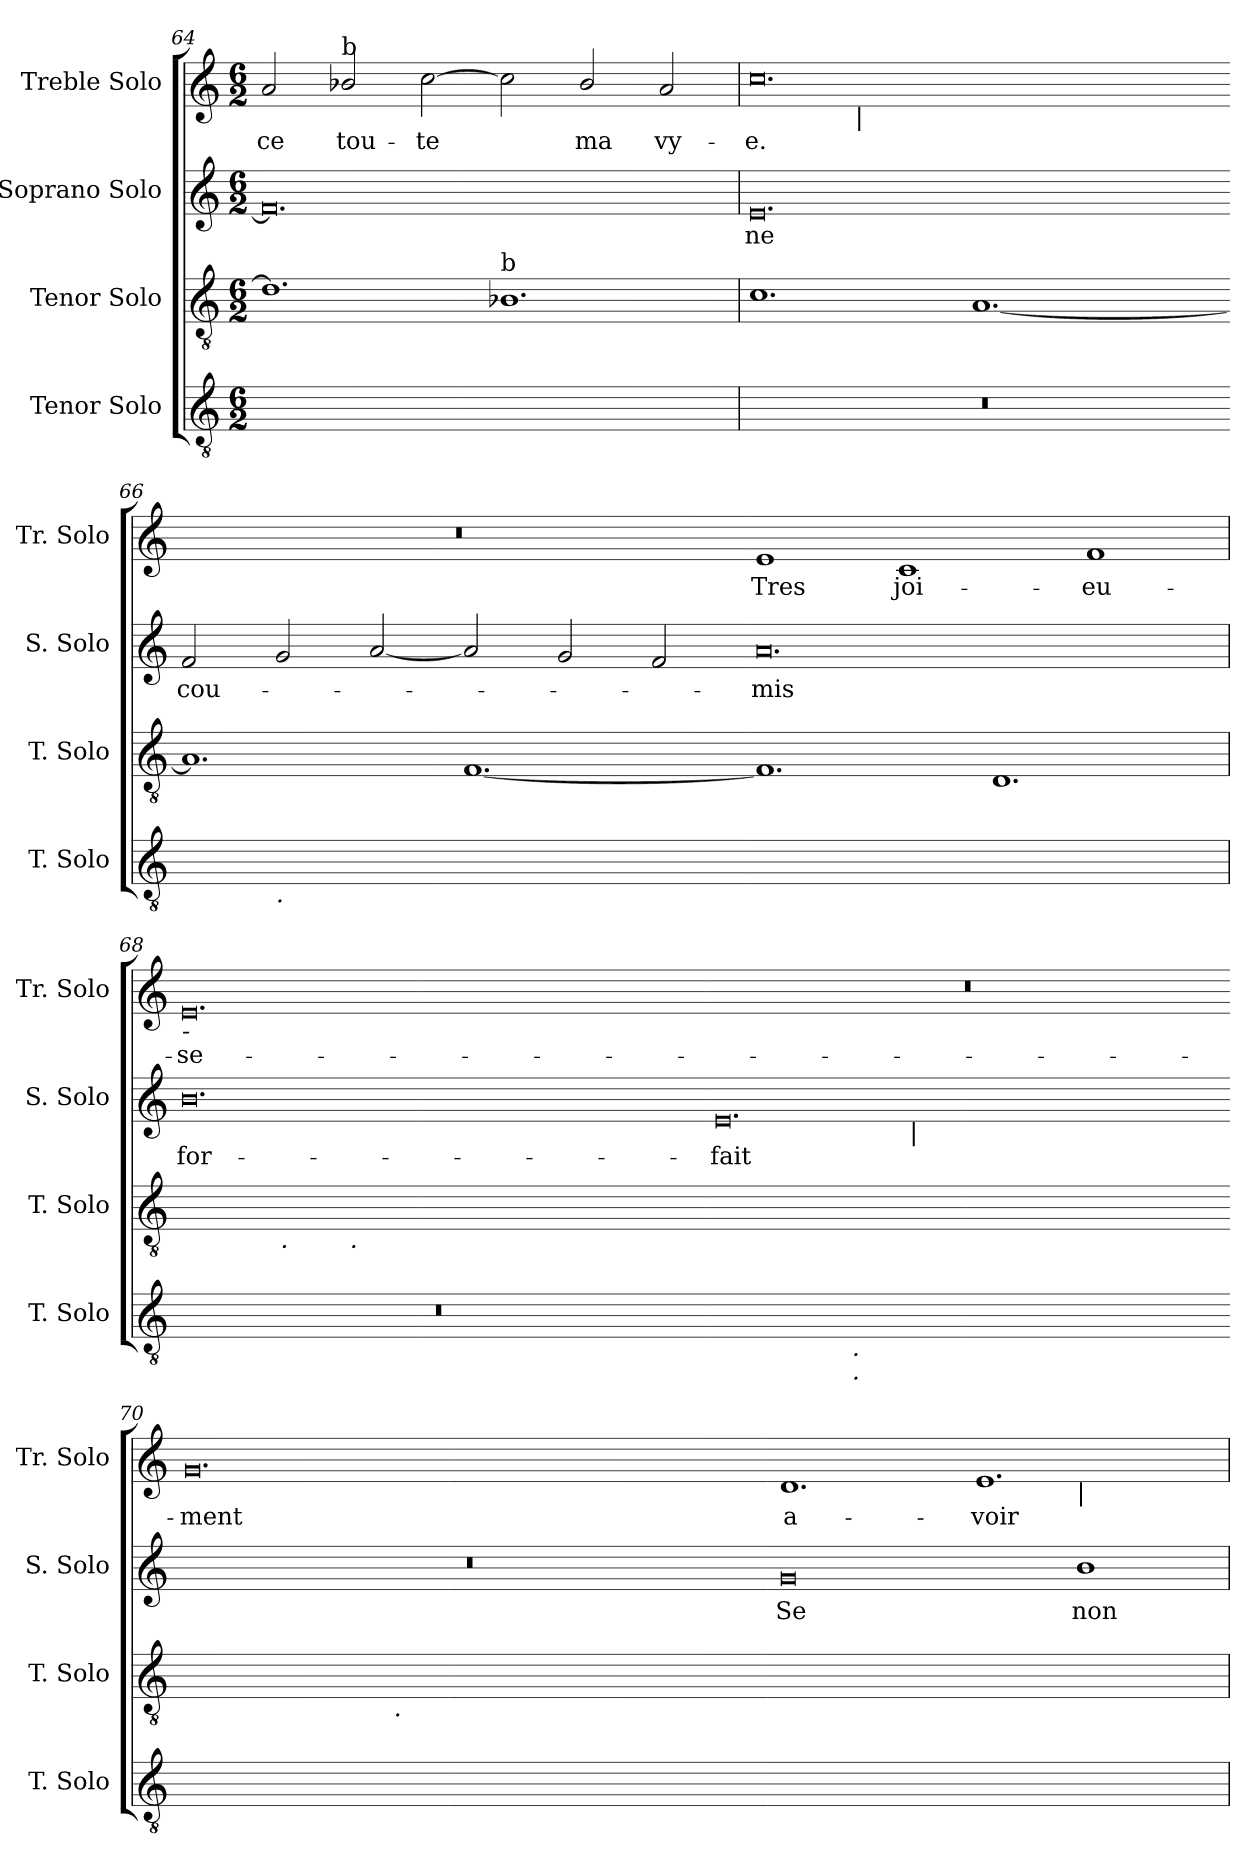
**kern	**kern	**kern	**text	**kern	**text
*part4	*part3	*part2	*part2	*part1	*part1
*staff4	*staff3	*staff2	*staff2	*staff1	*staff1
*I"Tenor Solo	*I"Tenor Solo	*I"Soprano Solo	*	*I"Treble Solo	*
*I'T. Solo	*I'T. Solo	*I'S. Solo	*	*I'Tr. Solo	*
*clefGv2	*clefGv2	*clefG2	*	*clefG2	*
*ITrd7c12	*ITrd7c12	*	*	*	*
*k[]	*k[]	*k[]	*	*k[]	*
*C:	*C:	*C:	*	*C:	*
*M6/2	*M6/2	*M6/2	*	*M6/2	*
=64	=64	=64	=64	=64	=64
!	!	!	!	!	!LO:LY:b:color=#000000
0.BB-iyy]	1.Di]	0.fi]	.	2ai/	-ce
!	!	!	!	!LO:TX:a:t=b	!
!	!	!	!	!	!LO:LY:b:color=#000000
.	.	.	.	2b-i/	tou-
!	!	!	!	!	!LO:LY:b:color=#000000
.	.	.	.	[>2cci\	-te
!	!LO:TX:a:t=b	!	!	!	!
.	1.BB-i	.	.	2cci\]	.
!	!	!	!	!	!LO:LY:b:color=#000000
.	.	.	.	2b-i/	ma
!	!	!	!	!	!LO:LY:b:color=#000000
.	.	.	.	2ai/	vy-
=65	=65	=65	=65	=65	=65
!LO:N:vis=1	!	!	!	!	!
!	!	!	!LO:LY:b:color=#000000	!	!
!	!	!	!	!	!LO:LY:b:color=#000000
*	*	*	*	*^	*
0.r	1.Ci	0.ei	ne	0.cci	2ryy	-e.
.	.	.	.	.	32ryy	.
.	.	.	.	.	64ryy	.
.	.	.	.	.	1024ryy	.
!	!	!	!	!	!LO:TX:b:i:t=|	!
.	.	.	.	.	1ryy	.
.	[<1.AAi	.	.	.	.	.
.	.	.	.	.	1ryy	.
.	.	.	.	.	4ryy	.
.	.	.	.	.	8ryy	.
.	.	.	.	.	16ryy	.
.	.	.	.	.	128...ryy	.
*	*	*	*	*v	*v	*
=66-	=66-	=66-	=66-	=66-	=66-
*	*	*	*	*^	*
!	!	!	!LO:LY:b:color=#000000	!LO:N:vis=1	!	!
*^	*	*	*	*v	*v	*
[<0.AAiyy	2ryy	1.AAi]	2fi/	cou-	0.r	.
!	!LO:TX:b:i:t=.	!	!	!	!	!
.	1ryy	.	2gi/	.	.	.
.	.	.	[<2ai/	.	.	.
.	1.ryy	[<1.FFi	2ai/]	.	.	.
.	.	.	2gi/	.	.	.
.	.	.	2fi/	.	.	.
*v	*v	*	*	*	*	*
=67-	=67-	=67-	=67-	=67-	=67-
*^	*	*	*	*	*
!	!	!	!	!LO:LY:b:color=#000000	!	!
*v	*v	*	*	*	*	*
*^	*	*	*	*	*
!	!	!	!	!	!	!LO:LY:b:color=#000000
*v	*v	*	*	*	*	*
0.AAiyy]	1.FFi]	0.ai	-mis	1ei	Tres
!	!	!	!	!	!LO:LY:b:color=#000000
.	.	.	.	1ci	joi-
.	1.DDi	.	.	.	.
!	!	!	!	!	!LO:LY:b:color=#000000
.	.	.	.	1fi	-eu-
!!LO:LB:g=z
=68	=68	=68	=68	=68	=68
!LO:N:vis=1	!	!	!	!	!
!	!	!	!LO:LY:b:color=#000000	!	!
!	!	!	!	!LO:TX:b:i:t=-	!
!	!	!	!	!	!LO:LY:b:color=#000000
*	*^	*	*	*	*
*	*	*^	*	*	*	*
0.r	[<0.EEiyy	4ryy	2ryy	0.bi	for-	0.ei	-se-
.	.	8...ryy	.	.	.	.	.
!	!	!LO:TX:b:i:t=.	!	!	!	!	!
.	.	1ryy	.	.	.	.	.
.	.	.	4ryy	.	.	.	.
.	.	.	64ryy	.	.	.	.
!	!	!	!LO:TX:b:i:t=.	!	!	!	!
.	.	.	1ryy	.	.	.	.
.	.	1ryy	.	.	.	.	.
.	.	.	1ryy	.	.	.	.
.	.	2ryy	.	.	.	.	.
.	.	.	8...ryy	.	.	.	.
.	.	64ryy	.	.	.	.	.
*	*v	*v	*v	*	*	*	*
=69-	=69-	=69-	=69-	=69-	=69-
*	*^	*	*	*	*
*	*	*^	*	*	*	*
!	!	!	!	!	!LO:LY:b:color=#000000	!LO:N:vis=1	!
*^	*v	*v	*v	*^	*	*	*
[<0.GGiyy	2ryy	0.EEiyy]	0.ei	2ryy	-fait	0.r	.
.	4ryy	.	.	4ryy	.	.	.
.	64ryy	.	.	8ryy	.	.	.
!	!LO:TX:b:i:t=.	!	!	!	!	!	!
!	!LO:TX:b:i:t=.	!	!	!	!	!	!
.	1ryy	.	.	.	.	.	.
.	.	.	.	16ryy	.	.	.
.	.	.	.	256.ryy	.	.	.
!	!	!	!	!LO:TX:b:i:t=|	!	!	!
.	.	.	.	1ryy	.	.	.
.	1ryy	.	.	.	.	.	.
.	.	.	.	1ryy	.	.	.
.	8...ryy	.	.	.	.	.	.
.	.	.	.	32ryy	.	.	.
.	.	.	.	64ryy	.	.	.
.	.	.	.	128ryy	.	.	.
.	.	.	.	512ryy	.	.	.
=70-	=70-	=70-	=70-	=70-	=70-	=70-	=70-
!	!	!	!LO:N:vis=1	!	!	!	!
*v	*v	*	*v	*v	*	*	*
*^	*	*^	*	*	*
!	!	!	!	!	!	!	!LO:LY:b:color=#000000
*v	*v	*^	*v	*v	*	*	*
0.GGiyy_<	[<0.GGiyy	2ryy	0.r	.	0.gi	-ment
.	.	8ryy	.	.	.	.
.	.	16ryy	.	.	.	.
.	.	32ryy	.	.	.	.
.	.	64...ryy	.	.	.	.
!	!	!LO:TX:b:i:t=.	!	!	!	!
.	.	1ryy	.	.	.	.
.	.	1ryy	.	.	.	.
.	.	4ryy	.	.	.	.
.	.	512ryy	.	.	.	.
*	*v	*v	*	*	*	*
=71-	=71-	=71-	=71-	=71-	=71-
*	*^	*	*	*	*
!	!	!	!	!LO:LY:b:color=#000000	!	!
*	*v	*v	*	*	*	*
*	*^	*	*	*	*
!	!	!	!	!	!	!LO:LY:b:color=#000000
*	*v	*v	*	*	*^	*
0.GGiyy]	0.GGiyy]	0gi	Se	1.di	0ryy	a-
!	!	!	!	!	!	!LO:LY:b:color=#000000
.	.	.	.	1.ei	.	-voir
!	!	!	!	!	!LO:TX:b:i:t=|	!
!	!	!	!LO:LY:b:color=#000000	!	!	!
.	.	1bi	non	.	1ryy	.
*	*	*	*	*v	*v	*
=	=	=	=	=	=
*-	*-	*-	*-	*-	*-
